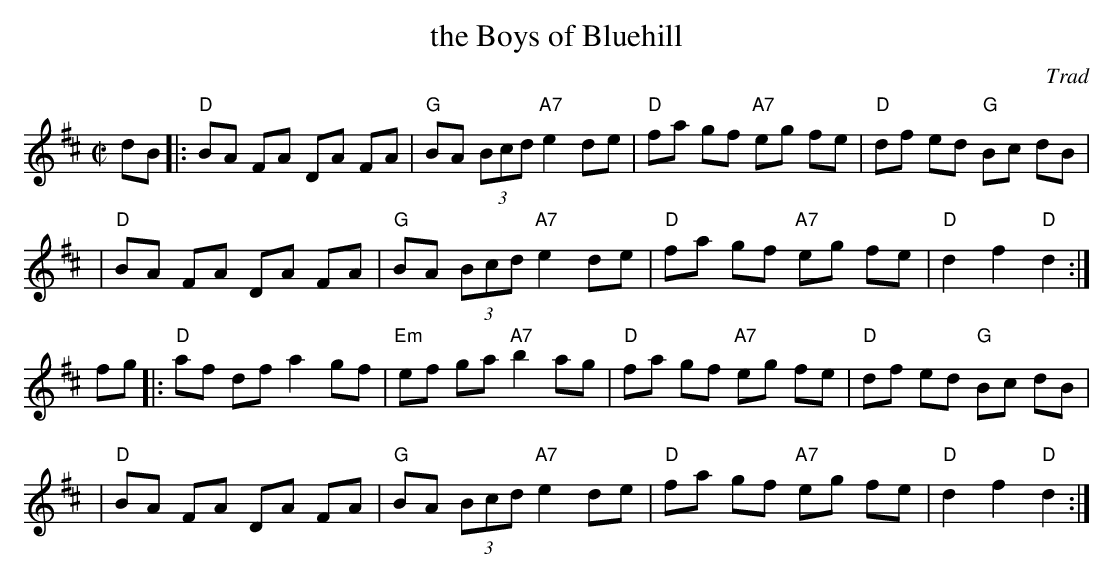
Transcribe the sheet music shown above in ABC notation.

X:1
T: the Boys of Bluehill
O: Trad
M: C|
L: 1/8
K: D
dB \
|: "D"BA FA DA FA | "G"BA (3Bcd "A7"e2 de | "D"fa gf "A7"eg fe | "D"df ed "G"Bc dB |
| "D"BA FA DA FA | "G"BA (3Bcd "A7"e2 de | "D"fa gf "A7"eg fe | "D"d2 f2 "D"d2 :|
fg \
|: "D"af df a2 gf |"Em"ef  ga "A7"b2 ag | "D"fa gf "A7"eg fe | "D"df ed "G"Bc dB |
| "D"BA FA DA FA | "G"BA (3Bcd "A7"e2 de | "D"fa gf "A7"eg fe | "D"d2 f2 "D"d2 :|
